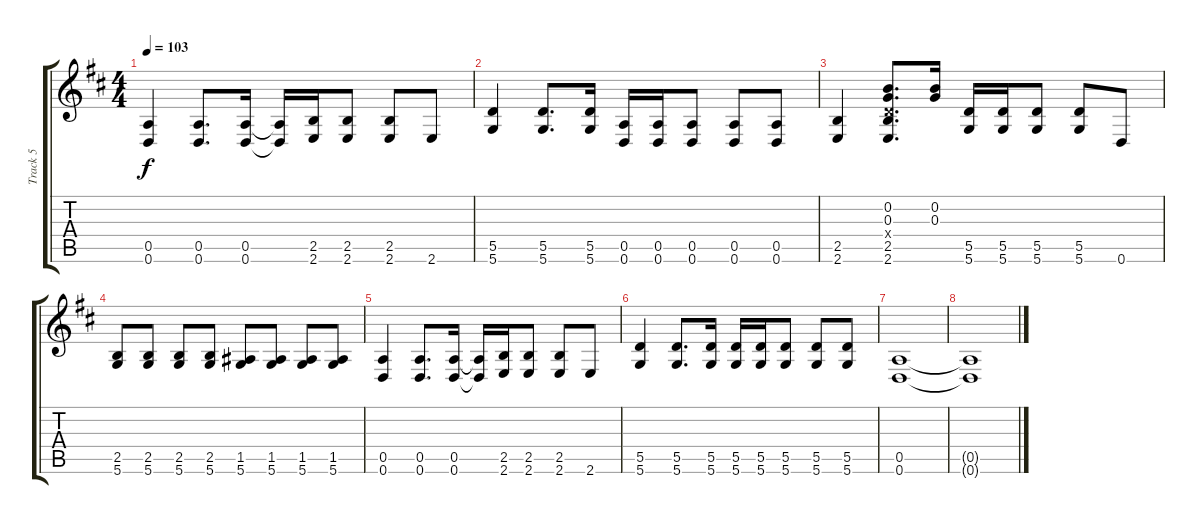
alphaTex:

\track ("Track 5" "Track 5") {instrument overdrivenguitar}
\staff {score tabs}
\tuning (E4 B3 G3 D3 A2 D2) {hide}
\ts (4 4)
\tempo 103
\clef g2
\ks d
(0.5 0.6).4{dy f} (0.5 0.6).8{d} (0.5 0.6).16 (0.5{t} 0.6{t}).16 (2.5 2.6).16 (2.5 2.6).8 (2.5 2.6).8 2.6.8 |
(5.5 5.6).4 (5.5 5.6).8{d} (5.5 5.6).16 (0.5 0.6).16 (0.5 0.6).16 (0.5 0.6).8 (0.5 0.6).8 (0.5 0.6).8 |
(2.5 2.6).4 (0.2 0.3 0.4{x} 2.5 2.6).8{d} (0.2 0.3).16 (5.5 5.6).16 (5.5 5.6).16 (5.5 5.6).8 (5.5 5.6).8 0.6.8 |
(2.5 5.6).8 (2.5 5.6).8 (2.5 5.6).8 (2.5 5.6).8 (1.5 5.6).8 (1.5 5.6).8 (1.5 5.6).8 (1.5 5.6).8 |
(0.5 0.6).4 (0.5 0.6).8{d} (0.5 0.6).16 (0.5{t} 0.6{t}).16 (2.5 2.6).16 (2.5 2.6).8 (2.5 2.6).8 2.6.8 |
(5.5 5.6).4 (5.5 5.6).8{d} (5.5 5.6).16 (5.5 5.6).16 (5.5 5.6).16 (5.5 5.6).8 (5.5 5.6).8 (5.5 5.6).8 |
(0.5 0.6).1 |
(0.5{t} 0.6{t}).1
